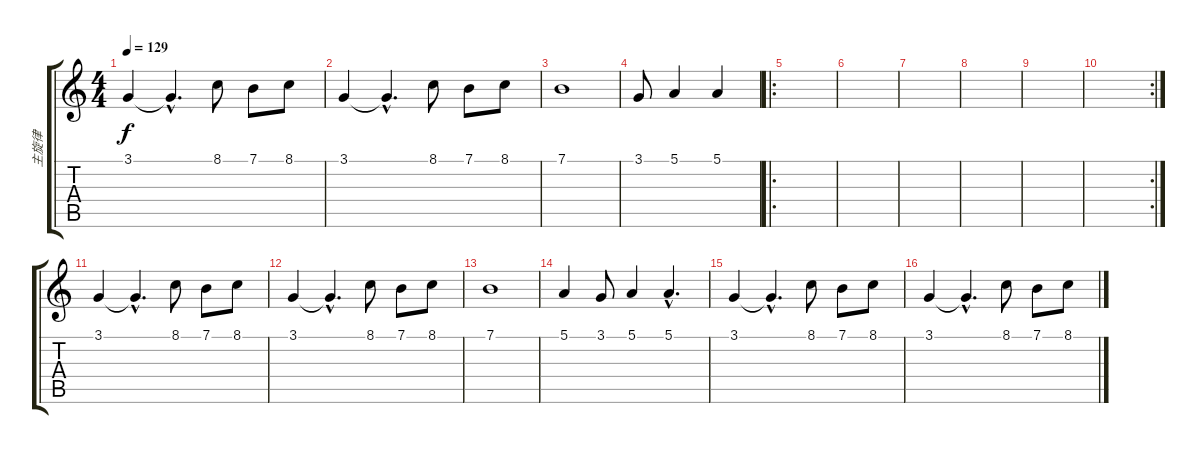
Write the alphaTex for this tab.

\track ("主旋律" "主旋律") {instrument choiraahs}
\staff {score tabs}
\tuning (E4 B3 G3 D3 A2 E2) {hide}
\ts (4 4)
\tempo 129
\clef g2
\ks c
3.1.4{dy f} 3.1{hac t}.4{d} 8.1.8 7.1.8 8.1.8 |
3.1.4 3.1{hac t}.4{d} 8.1.8 7.1.8 8.1.8 |
7.1.1 |
3.1.8 5.1.4 5.1.4 |
\ro
|
|
|
|
|
\rc 2
|
3.1.4 3.1{hac t}.4{d} 8.1.8 7.1.8 8.1.8 |
3.1.4 3.1{hac t}.4{d} 8.1.8 7.1.8 8.1.8 |
7.1.1 |
5.1.4 3.1.8 5.1.4 5.1{hac}.4{d} |
3.1.4 3.1{hac t}.4{d} 8.1.8 7.1.8 8.1.8 |
3.1.4 3.1{hac t}.4{d} 8.1.8 7.1.8 8.1.8
